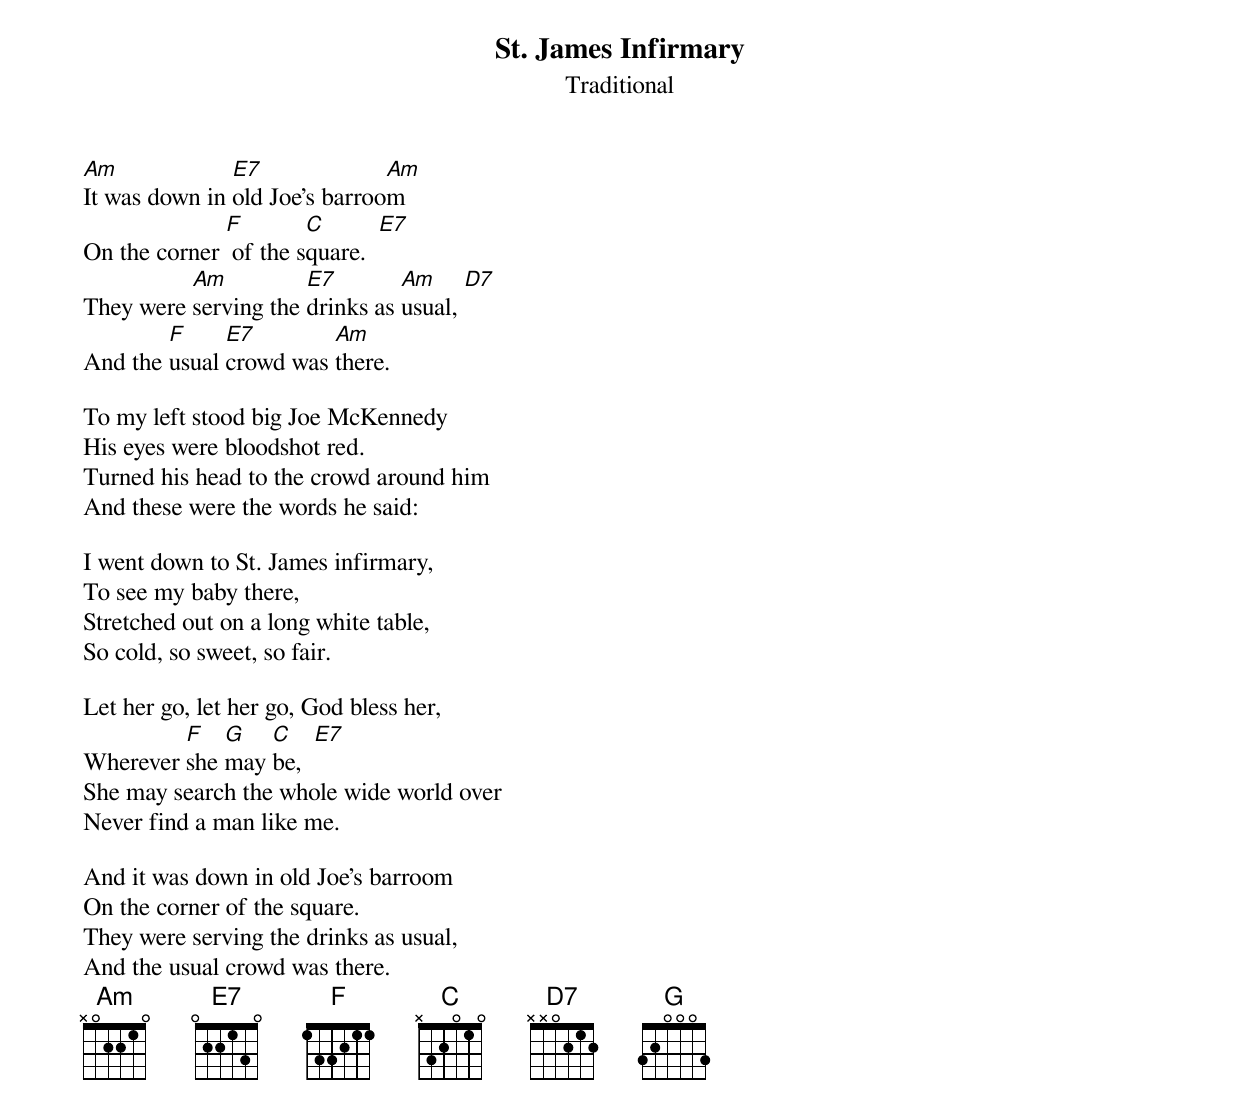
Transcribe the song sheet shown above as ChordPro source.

{t:St. James Infirmary}
{st:Traditional}
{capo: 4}

[Am]It was down in [E7]old Joe's barroo[Am]m
On the corner [F] of the s[C]quare.  [E7]
They were [Am]serving the [E7]drinks as [Am]usual, [D7]
And the [F]usual [E7]crowd was [Am]there.

To my left stood big Joe McKennedy
His eyes were bloodshot red.
Turned his head to the crowd around him
And these were the words he said:

I went down to St. James infirmary,
To see my baby there,
Stretched out on a long white table,
So cold, so sweet, so fair.

Let her go, let her go, God bless her,
Wherever [F]she [G]may [C]be,  [E7]
She may search the whole wide world over
Never find a man like me.

And it was down in old Joe's barroom
On the corner of the square.
They were serving the drinks as usual,
And the usual crowd was there.
